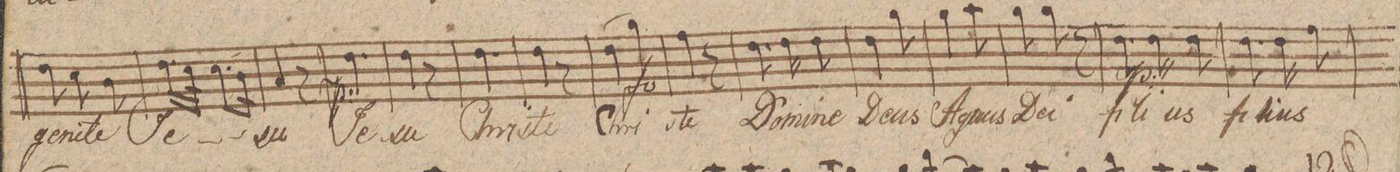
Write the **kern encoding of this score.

**kern	**text	**text	**dynam
*I"Canto	*	*	*
*clefC1	*	*	*
*k[f#c#g#d#]	*	*	*
*M3/8	*	*	*
8b\	-ge-	.	.
8a\	-ni-	.	.
8g#\	-te	.	.
=85	=85	=85	=85
16.b\LL	Je-	.	.
32a\JJk	.	.	.
8.a\L	.	.	.
16g#\Jk	.	.	.
=86	=86	=86	=86
4f#/	-su	.	.
8r	.	.	.
=87	=87	=87	=87
4.b\	Je-	.	p
=88	=88	=88	=88
4b\	-su	.	.
8r	.	.	.
=89	=89	=89	=89
4.b\	Chri-	.	.
=90	=90	=90	=90
4b\	-ste	.	.
8r	.	.	.
=91	=91	=91	=91
(4b\	Chri-	.	.
8ee\)	.	.	f
=92	=92	=92	=92
4dd#\	-ste	.	.
8r	.	.	.
=93	=93	=93	=93
8.b\	Do-	.	.
16b\	-mi-	.	.
8b\	-ne	.	.
=94	=94	=94	=94
4b\	De-	.	.
8ee\	-us	.	.
=95	=95	=95	=95
4ee\	A-	.	.
8ff#\	-gnus	.	.
=96	=96	=96	=96
8ee\	De-	.	.
8ee\	-i	.	.
8r	.	.	.
=97	=97	=97	=97
8.b\	fi-	.	p
16b\	-li-	.	.
8b\	-us	.	.
=98	=98	=98	=98
8.b\	fi-	.	.
16b\	-li-	.	.
8dd#\	-us	.	.
=99	=99	=99	=99
*-	*-	*-	*-
